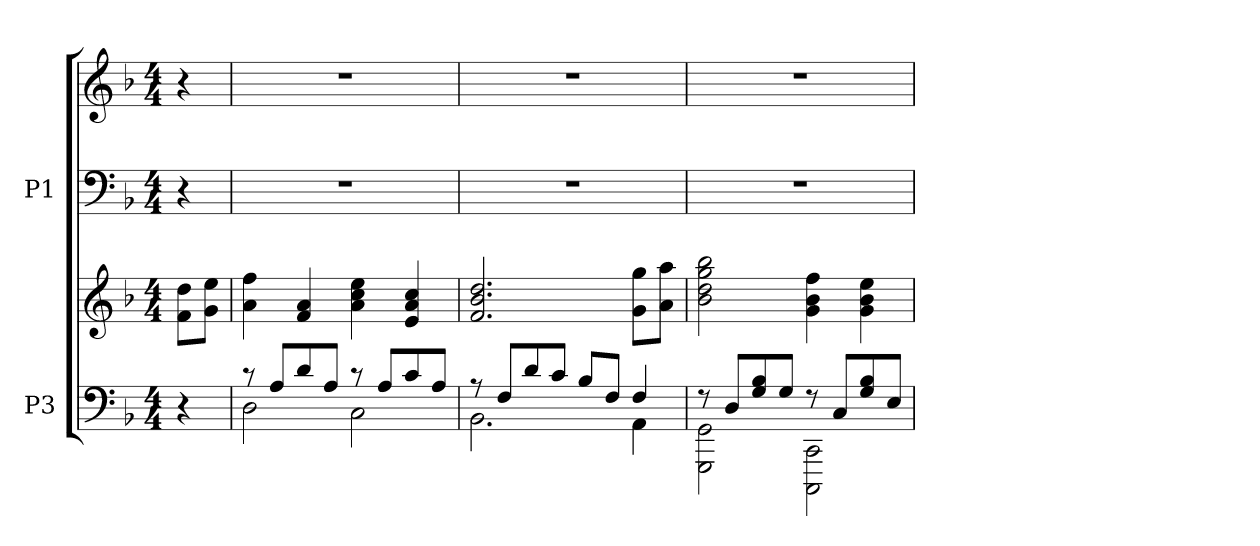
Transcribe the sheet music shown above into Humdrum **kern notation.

**kern	**kern	**kern	**kern
*part2	*part2	*part1	*part1
*staff4	*staff3	*staff2	*staff1
*I"P3	*	*I"P1	*
!!LO:PB:g=z
*clefF4	*clefG2	*clefF4	*clefG2
*k[b-]	*k[b-]	*k[b-]	*k[b-]
*F:	*F:	*F:	*F:
*M4/4	*M4/4	*M4/4	*M4/4
*MM85	*MM85	*MM85	*MM85
=1	=1	=1	=1
4r	8fi\ 8ddiL	4r	4r
.	8gi\ 8eeiJ	.	.
=2	=2	=2	=2
*^	*	*	*
8r	2Di\	4ai\ 4ffi	1r	1r
8Ai/L	.	.	.	.
8di/	.	4fi/ 4ai	.	.
8Ai/J	.	.	.	.
8r	2Ci\	4ai\ 4cci 4eei	.	.
8Ai/L	.	.	.	.
8ci/	.	4ei/ 4ai 4cci	.	.
8Ai/J	.	.	.	.
=3	=3	=3	=3	=3
8r	2.BB-i\	2.fi/ 2.b-i 2.ddi	1r	1r
8Fi/L	.	.	.	.
8di/	.	.	.	.
8ci/J	.	.	.	.
8B-i/L	.	.	.	.
8Fi/J	.	.	.	.
4Fi/	4AAi\	8gi\ 8ggiL	.	.
.	.	8ai\ 8aaiJ	.	.
=4	=4	=4	=4	=4
8r	2GGGi\ 2GGi	2b-i\ 2ddi 2ggi 2bb-i	1r	1r
8Di/L	.	.	.	.
8Gi/ 8B-i	.	.	.	.
8Gi/J	.	.	.	.
8r	2CCCi\ 2CCi	4gi\ 4b-i 4ffi	.	.
8Ci/L	.	.	.	.
8Gi/ 8B-i	.	4gi\ 4b-i 4eei	.	.
8Ei/J	.	.	.	.
*v	*v	*	*	*
=	=	=	=
*-	*-	*-	*-
